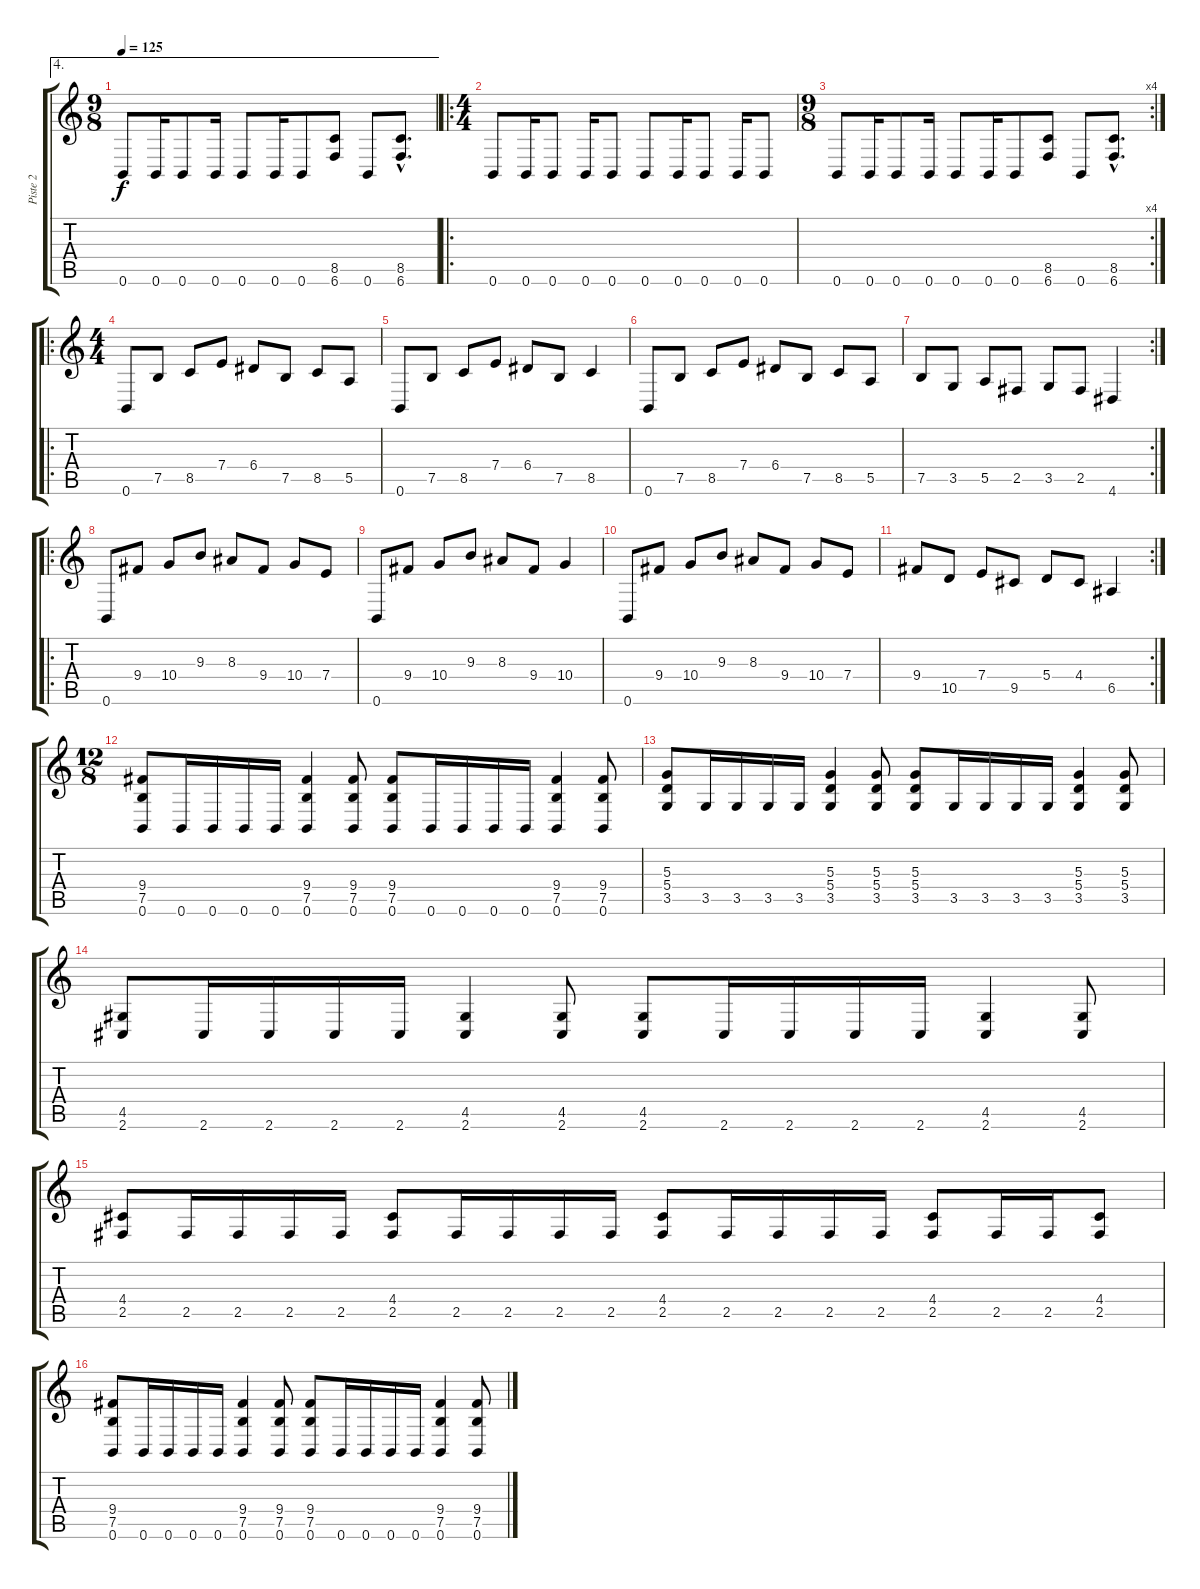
\track ("Piste 2" "Piste 2") {instrument distortionguitar}
\staff {score tabs}
\tuning (B3 Gb3 D3 A2 E2 B1) {hide}
\ae 4
\ts (9 8)
\tempo 125
\clef g2
\ks c
0.6.8{dy f} 0.6.16 0.6.8 0.6.16 0.6.8 0.6.16 0.6.8 (8.5 6.6).8 0.6.8 (8.5{hac} 6.6{hac}).8{d} |
\ro
\ts (4 4)
0.6.8 0.6.16 0.6.8 0.6.16 0.6.8 0.6.8 0.6.16 0.6.8 0.6.16 0.6.8 |
\rc 4
\ts (9 8)
0.6.8 0.6.16 0.6.8 0.6.16 0.6.8 0.6.16 0.6.8 (8.5 6.6).8 0.6.8 (8.5{hac} 6.6{hac}).8{d} |
\ro
\ts (4 4)
0.6.8 7.5.8 8.5.8 7.4.8 6.4.8 7.5.8 8.5.8 5.5.8 |
0.6.8 7.5.8 8.5.8 7.4.8 6.4.8 7.5.8 8.5.4 |
0.6.8 7.5.8 8.5.8 7.4.8 6.4.8 7.5.8 8.5.8 5.5.8 |
\rc 2
7.5.8 3.5.8 5.5.8 2.5.8 3.5.8 2.5.8 4.6.4 |
\ro
0.6.8 9.4.8 10.4.8 9.3.8 8.3.8 9.4.8 10.4.8 7.4.8 |
0.6.8 9.4.8 10.4.8 9.3.8 8.3.8 9.4.8 10.4.4 |
0.6.8 9.4.8 10.4.8 9.3.8 8.3.8 9.4.8 10.4.8 7.4.8 |
\rc 2
9.4.8 10.5.8 7.4.8 9.5.8 5.4.8 4.4.8 6.5.4 |
\ts (12 8)
(9.4 7.5 0.6).8 0.6.16 0.6.16 0.6.16 0.6.16 (9.4 7.5 0.6).4 (9.4 7.5 0.6).8 (9.4 7.5 0.6).8 0.6.16 0.6.16 0.6.16 0.6.16 (9.4 7.5 0.6).4 (9.4 7.5 0.6).8 |
(5.3 5.4 3.5).8 3.5.16 3.5.16 3.5.16 3.5.16 (5.3 5.4 3.5).4 (5.3 5.4 3.5).8 (5.3 5.4 3.5).8 3.5.16 3.5.16 3.5.16 3.5.16 (5.3 5.4 3.5).4 (5.3 5.4 3.5).8 |
(4.5 2.6).8 2.6.16 2.6.16 2.6.16 2.6.16 (4.5 2.6).4 (4.5 2.6).8 (4.5 2.6).8 2.6.16 2.6.16 2.6.16 2.6.16 (4.5 2.6).4 (4.5 2.6).8 |
(4.4 2.5).8 2.5.16 2.5.16 2.5.16 2.5.16 (4.4 2.5).8 2.5.16 2.5.16 2.5.16 2.5.16 (4.4 2.5).8 2.5.16 2.5.16 2.5.16 2.5.16 (4.4 2.5).8 2.5.16 2.5.16 (4.4 2.5).8 |
(9.4 7.5 0.6).8 0.6.16 0.6.16 0.6.16 0.6.16 (9.4 7.5 0.6).4 (9.4 7.5 0.6).8 (9.4 7.5 0.6).8 0.6.16 0.6.16 0.6.16 0.6.16 (9.4 7.5 0.6).4 (9.4 7.5 0.6).8
